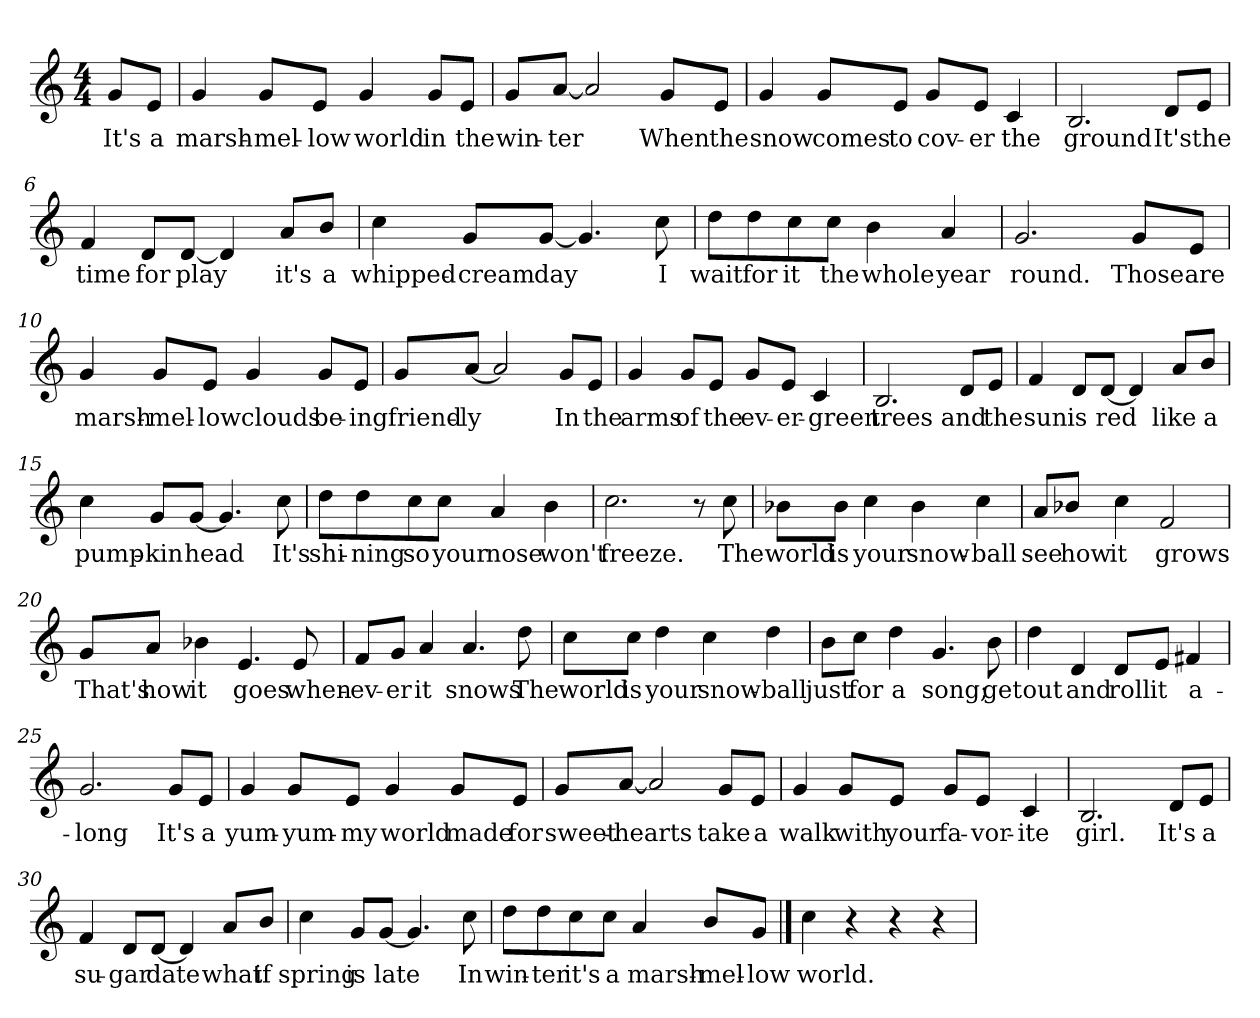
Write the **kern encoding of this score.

**kern	**text
*part1	*part1
*staff1	*staff1
*clefG2	*
*k[]	*
*C:	*
*M4/4	*
=1	=1
8g/L	It's
8e/J	a
=2	=2
4g/	marsh-
8g/L	-mel-
8e/J	-low
4g/	world
8g/L	in
8e/J	the
=3	=3
8g/L	win-
[8a/J	-ter
2a/]	.
8g/L	When
8e/J	the
=4	=4
4g/	snow
8g/L	comes
8e/J	to
8g/L	cov-
8e/J	-er
4c/	the
=5	=5
2.B/	ground
8d/L	It's
8e/J	the
!!LO:LB:g=z
=6	=6
4f/	time
8d/L	for
[8d/J	play
4d/]	.
8a/L	it's
8b/J	a
=7	=7
4cc\	whipped-
8g/L	-cream
[8g/J	day
4.g/]	.
8cc\	I
=8	=8
8dd\L	wait
8dd\	for
8cc\	it
8cc\J	the
4b\	whole
4a/	year
=9	=9
2.g/	round.
8g/L	Those
8e/J	are
!!LO:LB:g=z
=10	=10
4g/	marsh-
8g/L	-mel-
8e/J	-low
4g/	clouds
8g/L	be-
8e/J	-ing
=11	=11
8g/L	friend-
[8a/J	-ly
2a/]	.
8g/L	In
8e/J	the
=12	=12
4g/	arms
8g/L	of
8e/J	the
8g/L	ev-
8e/J	-er-
4c/	-green
=13	=13
2.B/	trees
8d/L	and
8e/J	the
!!LO:LB:g=z
=14	=14
4f/	sun
8d/L	is
[8d/J	red
4d/]	.
8a/L	like
8b/J	a
=15	=15
4cc\	pump-
8g/L	-kin
[8g/J	head
4.g/]	.
8cc\	It's
=16	=16
8dd\L	shi-
8dd\	-ning
8cc\	so
8cc\J	your
4a/	nose
4b\	won't
=17	=17
2.cc\	freeze.
8r	.
8cc\	The
!!LO:LB:g=z
=18	=18
8b-X\L	world
8b-\J	is
4cc\	your
4b-\	snow-
4cc\	-ball
=19	=19
8a/L	see
8b-X/J	how
4cc\	it
2f/	grows
=20	=20
8g/L	That's
8a/J	how
4b-X\	it
4.e/	goes
8e/	when-
=21	=21
8f/L	-ev-
8g/J	-er
4a/	it
4.a/	snows
8dd\	The
!!LO:LB:g=z
=22	=22
8cc\L	world
8cc\J	is
4dd\	your
4cc\	snow-
4dd\	-ball
=23	=23
8b\L	just
8cc\J	for
4dd\	a
4.g/	song;
8b\	get
=24	=24
4dd\	out
4d/	and
8d/L	roll
8e/J	it
4f#X/	a-
=25	=25
2.g/	-long
8g/L	It's
8e/J	a
!!LO:LB:g=z
=26	=26
4g/	yum-
8g/L	-yum-
8e/J	-my
4g/	world
8g/L	made
8e/J	for
=27	=27
8g/L	sweet-
[8a/J	-hearts
2a/]	.
8g/L	take
8e/J	a
=28	=28
4g/	walk
8g/L	with
8e/J	your
8g/L	fa-
8e/J	-vor-
4c/	-ite
=29	=29
2.B/	girl.
8d/L	It's
8e/J	a
!!LO:LB:g=z
=30	=30
4f/	su-
8d/L	-gar
[8d/J	date
4d/]	.
8a/L	what
8b/J	if
=31	=31
4cc\	spring
8g/L	is
[8g/J	late
4.g/]	.
8cc\	In
=32	=32
8dd\L	win-
8dd\	-ter
8cc\	it's
8cc\J	a
4a/	marsh-
8b/L	-mel-
8g/J	-low
==33	==33
4cc\	world.
4r	.
4r	.
4r	.
=	=
*-	*-
